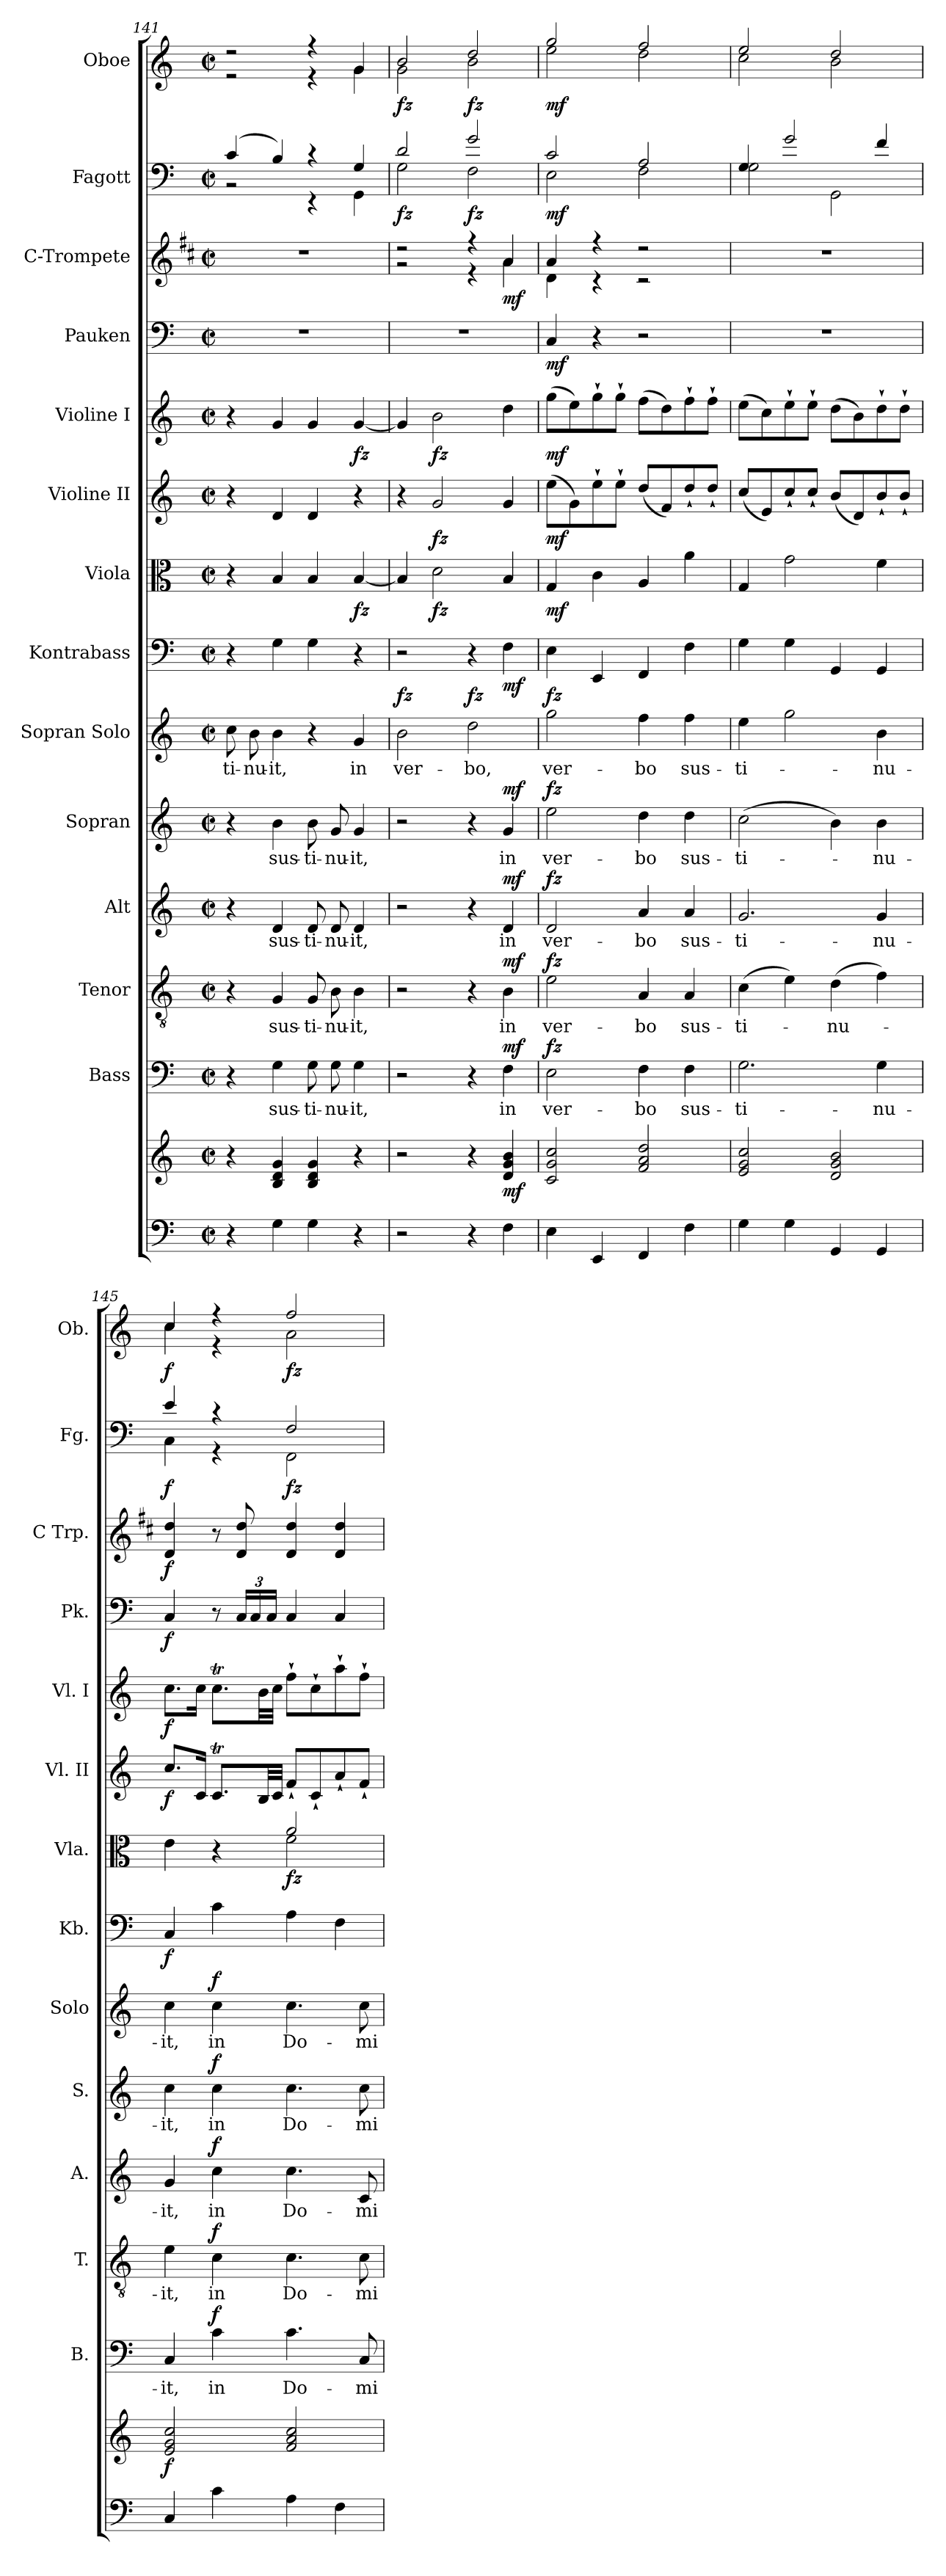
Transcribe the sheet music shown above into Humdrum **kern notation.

**kern	**kern	**dynam	**kern	**text	**dynam	**kern	**text	**dynam	**kern	**text	**dynam	**kern	**text	**dynam	**kern	**text	**dynam	**kern	**dynam	**kern	**dynam	**kern	**dynam	**kern	**dynam	**kern	**dynam	**kern	**dynam	**kern	**dynam	**kern	**dynam
*part14	*part14	*part14	*part13	*part13	*part13	*part12	*part12	*part12	*part11	*part11	*part11	*part10	*part10	*part10	*part9	*part9	*part9	*part8	*part8	*part7	*part7	*part6	*part6	*part5	*part5	*part4	*part4	*part3	*part3	*part2	*part2	*part1	*part1
*staff15	*staff14	*staff14/15	*staff13	*staff13	*staff13	*staff12	*staff12	*staff12	*staff11	*staff11	*staff11	*staff10	*staff10	*staff10	*staff9	*staff9	*staff9	*staff8	*staff8	*staff7	*staff7	*staff6	*staff6	*staff5	*staff5	*staff4	*staff4	*staff3	*staff3	*staff2	*staff2	*staff1	*staff1
*	*	*	*I"Bass	*	*	*I"Tenor	*	*	*I"Alt	*	*	*I"Sopran	*	*	*I"Sopran Solo	*	*	*I"Kontrabass	*	*I"Viola	*	*I"Violine II	*	*I"Violine I	*	*I"Pauken	*	*I"C-Trompete	*	*I"Fagott	*	*I"Oboe	*
*	*	*	*I'B.	*	*	*I'T.	*	*	*I'A.	*	*	*I'S.	*	*	*I'Solo	*	*	*I'Kb.	*	*I'Vla.	*	*I'Vl. II	*	*I'Vl. I	*	*I'Pk.	*	*I'C Trp.	*	*I'Fg.	*	*I'Ob.	*
*clefF4	*clefG2	*	*clefF4	*	*	*clefGv2	*	*	*clefG2	*	*	*clefG2	*	*	*clefG2	*	*	*clefF4	*	*clefC3	*	*clefG2	*	*clefG2	*	*clefF4	*	*clefG2	*	*clefF4	*	*clefG2	*
*	*	*	*	*	*	*	*	*	*	*	*	*	*	*	*	*	*	*ITrd7c12	*	*	*	*	*	*	*	*	*	*ITrd1c2	*	*	*	*	*
*k[]	*k[]	*	*k[]	*	*	*k[]	*	*	*k[]	*	*	*k[]	*	*	*k[]	*	*	*k[]	*	*k[]	*	*k[]	*	*k[]	*	*k[]	*	*k[]	*	*k[]	*	*k[]	*
*C:	*C:	*	*C:	*	*	*C:	*	*	*C:	*	*	*C:	*	*	*C:	*	*	*C:	*	*C:	*	*C:	*	*C:	*	*C:	*	*C:	*	*C:	*	*C:	*
*M2/2	*M2/2	*	*M2/2	*	*	*M2/2	*	*	*M2/2	*	*	*M2/2	*	*	*M2/2	*	*	*M2/2	*	*M2/2	*	*M2/2	*	*M2/2	*	*M2/2	*	*M2/2	*	*M2/2	*	*M2/2	*
*met(c|)	*met(c|)	*	*met(c|)	*	*	*met(c|)	*	*	*met(c|)	*	*	*met(c|)	*	*	*met(c|)	*	*	*met(c|)	*	*met(c|)	*	*met(c|)	*	*met(c|)	*	*met(c|)	*	*met(c|)	*	*met(c|)	*	*met(c|)	*
=141	=141	=141	=141	=141	=141	=141	=141	=141	=141	=141	=141	=141	=141	=141	=141	=141	=141	=141	=141	=141	=141	=141	=141	=141	=141	=141	=141	=141	=141	=141	=141	=141	=141
!	!	!	!	!	!	!	!	!	!	!	!	!	!	!	!	!LO:LY:b	!	!	!	!	!	!	!	!	!	!	!	!	!	!	!	!	!
*	*	*	*	*	*	*	*	*	*	*	*	*	*	*	*	*	*	*	*	*	*	*	*	*	*	*	*	*	*	*^	*	*^	*
4r	4r	.	4r	.	.	4r	.	.	4r	.	.	4r	.	.	8cc\	-ti-	.	4r	.	4r	.	4r	.	4r	.	1r	.	1r	.	(4c/	2rBB	.	2r	2r	.
!	!	!	!	!	!	!	!	!	!	!	!	!	!	!	!	!LO:LY:b	!	!	!	!	!	!	!	!	!	!	!	!	!	!	!	!	!	!	!
.	.	.	.	.	.	.	.	.	.	.	.	.	.	.	8b\	-nu-	.	.	.	.	.	.	.	.	.	.	.	.	.	.	.	.	.	.	.
!	!	!	!	!LO:LY:b	!	!	!LO:LY:b	!	!	!LO:LY:b	!	!	!LO:LY:b	!	!	!LO:LY:b	!	!	!	!	!	!	!	!	!	!	!	!	!	!	!	!	!	!	!
4G\	4B/ 4d/ 4g/	.	4G\	sus-	.	4G/	sus-	.	4d/	sus-	.	4b\	sus-	.	4b\	-it,	.	4GG\	.	4B/	.	4d/	.	4g/	.	.	.	.	.	4B/)	.	.	.	.	.
!	!	!	!	!LO:LY:b	!	!	!LO:LY:b	!	!	!LO:LY:b	!	!	!LO:LY:b	!	!	!	!	!	!	!	!	!	!	!	!	!	!	!	!	!	!	!	!	!	!
4G\	4B/ 4d/ 4g/	.	8G\	-ti-	.	8G/	-ti-	.	8d/	-ti-	.	8b\	-ti-	.	4r	.	.	4GG\	.	4B/	.	4d/	.	4g/	.	.	.	.	.	4r	4r	.	4r	4r	.
!	!	!	!	!LO:LY:b	!	!	!LO:LY:b	!	!	!LO:LY:b	!	!	!LO:LY:b	!	!	!	!	!	!	!	!	!	!	!	!	!	!	!	!	!	!	!	!	!	!
.	.	.	8G\	-nu-	.	8B\	-nu-	.	8d/	-nu-	.	8g/	-nu-	.	.	.	.	.	.	.	.	.	.	.	.	.	.	.	.	.	.	.	.	.	.
!	!	!	!	!LO:LY:b	!	!	!LO:LY:b	!	!	!LO:LY:b	!	!	!LO:LY:b	!	!	!LO:LY:b	!	!	!	!	!LO:DY:b	!	!	!	!LO:DY:b	!	!	!	!	!	!	!	!	!	!
4r	4r	.	4G\	-it,	.	4B\	-it,	.	4d/	-it,	.	4g/	-it,	.	4g/	in	.	4r	.	[4B/	fz	4r	.	[4g/	fz	.	.	.	.	4G/	4GG\	.	4g/	4g\	.
!!LO:PB:g=z	!!
=142	=142	=142	=142	=142	=142	=142	=142	=142	=142	=142	=142	=142	=142	=142	=142	=142	=142	=142	=142	=142	=142	=142	=142	=142	=142	=142	=142	=142	=142	=142	=142	=142	=142	=142	=142
!	!	!	!	!	!	!	!	!	!	!	!	!	!	!	!	!LO:LY:b	!LO:DY:a	!	!	!	!	!	!	!	!	!	!	!	!	!	!	!LO:DY:b	!	!	!LO:DY:b
*	*	*	*	*	*	*	*	*	*	*	*	*	*	*	*	*	*	*	*	*	*	*	*	*	*	*	*	*^	*	*	*	*	*	*	*
2r	2r	.	2r	.	.	2r	.	.	2r	.	.	2r	.	.	2b\	ver-	fz	2r	.	4B/]	.	4r	.	4g/]	.	1r	.	2r	2r	.	2d/	2G\	fz	2b/	2g\	fz
!	!	!	!	!	!	!	!	!	!	!	!	!	!	!	!	!	!	!	!	!	!LO:DY:b	!	!LO:DY:b	!	!LO:DY:b	!	!	!	!	!	!	!	!	!	!	!
.	.	.	.	.	.	.	.	.	.	.	.	.	.	.	.	.	.	.	.	2d\	fz	2g/	fz	2b\	fz	.	.	.	.	.	.	.	.	.	.	.
!	!	!	!	!	!	!	!	!	!	!	!	!	!	!	!	!LO:LY:b	!LO:DY:a	!	!	!	!	!	!	!	!	!	!	!	!	!	!	!	!LO:DY:b	!	!	!LO:DY:b
4r	4r	.	4r	.	.	4r	.	.	4r	.	.	4r	.	.	2dd\	-bo,	fz	4r	.	.	.	.	.	.	.	.	.	4r	4r	.	2g/	2F\	fz	2dd/	2b\	fz
!	!	!LO:DY:b	!	!LO:LY:b	!LO:DY:a	!	!LO:LY:b	!LO:DY:a	!	!LO:LY:b	!LO:DY:a	!	!LO:LY:b	!LO:DY:a	!	!	!	!	!LO:DY:b	!	!	!	!	!	!	!	!	!	!	!LO:DY:b	!	!	!	!	!	!
4F\	4d/ 4g/ 4b/	mf	4F\	in	mf	4B\	in	mf	4d/	in	mf	4g/	in	mf	.	.	.	4FF\	mf	4B/	.	4g/	.	4dd\	.	.	.	4g/	4g\	mf	.	.	.	.	.	.
=143	=143	=143	=143	=143	=143	=143	=143	=143	=143	=143	=143	=143	=143	=143	=143	=143	=143	=143	=143	=143	=143	=143	=143	=143	=143	=143	=143	=143	=143	=143	=143	=143	=143	=143	=143	=143
!	!	!	!	!LO:LY:b	!LO:DY:a	!	!LO:LY:b	!LO:DY:a	!	!LO:LY:b	!LO:DY:a	!	!LO:LY:b	!LO:DY:a	!	!LO:LY:b	!LO:DY:a	!	!	!	!LO:DY:b	!	!LO:DY:b	!	!LO:DY:b	!	!LO:DY:b	!	!	!	!	!	!LO:DY:b	!	!	!LO:DY:b
4E\	2c/ 2g/ 2cc/	.	2E\	ver-	fz	2e\	ver-	fz	2d/	ver-	fz	2ee\	ver-	fz	2gg\	ver-	fz	4EE\	.	4G/	mf	(>8ee\L	mf	(>8gg\L	mf	4C/	mf	4g/	4c\	.	2c/	2E\	mf	2gg/	2ee\	mf
.	.	.	.	.	.	.	.	.	.	.	.	.	.	.	.	.	.	.	.	.	.	8g\)	.	8ee\)	.	.	.	.	.	.	.	.	.	.	.	.
4EE/	.	.	.	.	.	.	.	.	.	.	.	.	.	.	.	.	.	4EEE/	.	4c\	.	8ee`>\	.	8gg`>\	.	4r	.	4r	4r	.	.	.	.	.	.	.
.	.	.	.	.	.	.	.	.	.	.	.	.	.	.	.	.	.	.	.	.	.	8ee`>\J	.	8gg`>\J	.	.	.	.	.	.	.	.	.	.	.	.
!	!	!	!	!LO:LY:b	!	!	!LO:LY:b	!	!	!LO:LY:b	!	!	!LO:LY:b	!	!	!LO:LY:b	!	!	!	!	!	!	!	!	!	!	!	!	!	!	!	!	!	!	!	!
4FF/	2f/ 2a/ 2dd/	.	4F\	-bo	.	4A/	-bo	.	4a/	-bo	.	4dd\	-bo	.	4ff\	-bo	.	4FFF/	.	4A/	.	(<8dd/L	.	(>8ff\L	.	2r	.	2r	2r	.	2A/	2F\	.	2ff/	2dd\	.
.	.	.	.	.	.	.	.	.	.	.	.	.	.	.	.	.	.	.	.	.	.	8f/)	.	8dd\)	.	.	.	.	.	.	.	.	.	.	.	.
!	!	!	!	!LO:LY:b	!	!	!LO:LY:b	!	!	!LO:LY:b	!	!	!LO:LY:b	!	!	!LO:LY:b	!	!	!	!	!	!	!	!	!	!	!	!	!	!	!	!	!	!	!	!
4F\	.	.	4F\	sus-	.	4A/	sus-	.	4a/	sus-	.	4dd\	sus-	.	4ff\	sus-	.	4FF\	.	4a\	.	8dd`</	.	8ff`>\	.	.	.	.	.	.	.	.	.	.	.	.
.	.	.	.	.	.	.	.	.	.	.	.	.	.	.	.	.	.	.	.	.	.	8dd`</J	.	8ff`>\J	.	.	.	.	.	.	.	.	.	.	.	.
*	*	*	*	*	*	*	*	*	*	*	*	*	*	*	*	*	*	*	*	*	*	*	*	*	*	*	*	*v	*v	*	*	*	*	*	*	*
=144	=144	=144	=144	=144	=144	=144	=144	=144	=144	=144	=144	=144	=144	=144	=144	=144	=144	=144	=144	=144	=144	=144	=144	=144	=144	=144	=144	=144	=144	=144	=144	=144	=144	=144	=144
!	!	!	!	!LO:LY:b	!	!	!LO:LY:b	!	!	!LO:LY:b	!	!	!LO:LY:b	!	!	!LO:LY:b	!	!	!	!	!	!	!	!	!	!	!	!	!	!	!	!	!	!	!
4G\	2e/ 2g/ 2cc/	.	2.G\	-ti-	.	(>4c\	-ti-	.	2.g/	-ti-	.	(>2cc\	-ti-	.	4ee\	-ti-	.	4GG\	.	4G/	.	(<8cc/L	.	(>8ee\L	.	1r	.	1r	.	4G/	2G\	.	2ee/	2cc\	.
.	.	.	.	.	.	.	.	.	.	.	.	.	.	.	.	.	.	.	.	.	.	8e/)	.	8cc\)	.	.	.	.	.	.	.	.	.	.	.
4G\	.	.	.	.	.	4e\)	.	.	.	.	.	.	.	.	2gg\	.	.	4GG\	.	2g\	.	8cc`</	.	8ee`>\	.	.	.	.	.	2g/	.	.	.	.	.
.	.	.	.	.	.	.	.	.	.	.	.	.	.	.	.	.	.	.	.	.	.	8cc`</J	.	8ee`>\J	.	.	.	.	.	.	.	.	.	.	.
!	!	!	!	!	!	!	!LO:LY:b	!	!	!	!	!	!	!	!	!	!	!	!	!	!	!	!	!	!	!	!	!	!	!	!	!	!	!	!
4GG/	2d/ 2g/ 2b/	.	.	.	.	(>4d\	-nu-	.	.	.	.	4b\)	.	.	.	.	.	4GGG/	.	.	.	(<8b/L	.	(>8dd\L	.	.	.	.	.	.	2GG\	.	2dd/	2b\	.
.	.	.	.	.	.	.	.	.	.	.	.	.	.	.	.	.	.	.	.	.	.	8d/)	.	8b\)	.	.	.	.	.	.	.	.	.	.	.
!	!	!	!	!LO:LY:b	!	!	!	!	!	!LO:LY:b	!	!	!LO:LY:b	!	!	!LO:LY:b	!	!	!	!	!	!	!	!	!	!	!	!	!	!	!	!	!	!	!
4GG/	.	.	4G\	-nu-	.	4f\)	.	.	4g/	-nu-	.	4b\	-nu-	.	4b\	-nu-	.	4GGG/	.	4f\	.	8b`</	.	8dd`>\	.	.	.	.	.	4f/	.	.	.	.	.
.	.	.	.	.	.	.	.	.	.	.	.	.	.	.	.	.	.	.	.	.	.	8b`</J	.	8dd`>\J	.	.	.	.	.	.	.	.	.	.	.
=145	=145	=145	=145	=145	=145	=145	=145	=145	=145	=145	=145	=145	=145	=145	=145	=145	=145	=145	=145	=145	=145	=145	=145	=145	=145	=145	=145	=145	=145	=145	=145	=145	=145	=145	=145
!	!	!LO:DY:b	!	!LO:LY:b	!	!	!LO:LY:b	!	!	!LO:LY:b	!	!	!LO:LY:b	!	!	!LO:LY:b	!	!	!LO:DY:b	!	!	!	!LO:DY:b	!	!LO:DY:b	!	!LO:DY:b	!	!LO:DY:b	!	!	!LO:DY:b	!	!	!LO:DY:b
*	*	*	*	*	*	*	*	*	*	*	*	*	*	*	*	*	*	*	*	*^	*	*	*	*	*	*	*	*	*	*	*	*	*	*	*
4C/	2e/ 2g/ 2cc/	f	4C/	-it,	.	4e\	-it,	.	4g/	-it,	.	4cc\	-it,	.	4cc\	-it,	.	4CC/	f	2ryy	4e\	.	8.cc/L	f	8.cc\L	f	4C/	f	4c/ 4cc/	f	4e/	4C\	f	4cc/	4cc\	f
.	.	.	.	.	.	.	.	.	.	.	.	.	.	.	.	.	.	.	.	.	.	.	16c/Jk	.	16cc\Jk	.	.	.	.	.	.	.	.	.	.	.
!	!	!	!	!LO:LY:b	!LO:DY:a	!	!LO:LY:b	!LO:DY:a	!	!LO:LY:b	!LO:DY:a	!	!LO:LY:b	!LO:DY:a	!	!LO:LY:b	!LO:DY:a	!	!	!	!	!	!	!	!	!	!	!	!	!	!	!	!	!	!	!
4c\	.	.	4c\	in	f	4c\	in	f	4cc\	in	f	4cc\	in	f	4cc\	in	f	4C\	.	.	4r	.	8.cT/L	.	8.ccT\L	.	8r	.	8r	.	4r	4r	.	4r	4r	.
.	.	.	.	.	.	.	.	.	.	.	.	.	.	.	.	.	.	.	.	.	.	.	.	.	.	.	24C/LL	.	8c/ 8cc/	.	.	.	.	.	.	.
.	.	.	.	.	.	.	.	.	.	.	.	.	.	.	.	.	.	.	.	.	.	.	.	.	.	.	24C/	.	.	.	.	.	.	.	.	.
.	.	.	.	.	.	.	.	.	.	.	.	.	.	.	.	.	.	.	.	.	.	.	32B/LL	.	32b\LL	.	.	.	.	.	.	.	.	.	.	.
.	.	.	.	.	.	.	.	.	.	.	.	.	.	.	.	.	.	.	.	.	.	.	.	.	.	.	24C/JJ	.	.	.	.	.	.	.	.	.
.	.	.	.	.	.	.	.	.	.	.	.	.	.	.	.	.	.	.	.	.	.	.	32c/JJJ	.	32cc\JJJ	.	.	.	.	.	.	.	.	.	.	.
!	!	!	!	!LO:LY:b	!	!	!LO:LY:b	!	!	!LO:LY:b	!	!	!LO:LY:b	!	!	!LO:LY:b	!	!	!	!	!	!LO:DY:b	!	!	!	!	!	!	!	!	!	!	!LO:DY:b	!	!	!LO:DY:b
4A\	2f/ 2a/ 2cc/	.	4.c\	Do-	.	4.c\	Do-	.	4.cc\	Do-	.	4.cc\	Do-	.	4.cc\	Do-	.	4AA\	.	2a/	2f\	fz	8f`</L	.	8ff`>\L	.	4C/	.	4c/ 4cc/	.	2F/	2FF\	fz	2ff/	2a\	fz
.	.	.	.	.	.	.	.	.	.	.	.	.	.	.	.	.	.	.	.	.	.	.	8c`</	.	8cc`>\	.	.	.	.	.	.	.	.	.	.	.
4F\	.	.	.	.	.	.	.	.	.	.	.	.	.	.	.	.	.	4FF\	.	.	.	.	8a`</	.	8aa`>\	.	4C/	.	4c/ 4cc/	.	.	.	.	.	.	.
!	!	!	!	!LO:LY:b	!	!	!LO:LY:b	!	!	!LO:LY:b	!	!	!LO:LY:b	!	!	!LO:LY:b	!	!	!	!	!	!	!	!	!	!	!	!	!	!	!	!	!	!	!	!
.	.	.	8C/	-mi-	.	8c\	-mi-	.	8c/	-mi-	.	8cc\	-mi-	.	8cc\	-mi-	.	.	.	.	.	.	8f`</J	.	8ff`>\J	.	.	.	.	.	.	.	.	.	.	.
*	*	*	*	*	*	*	*	*	*	*	*	*	*	*	*	*	*	*	*	*	*	*	*	*	*	*	*	*	*	*	*v	*v	*	*	*	*
*	*	*	*	*	*	*	*	*	*	*	*	*	*	*	*	*	*	*	*	*v	*v	*	*	*	*	*	*	*	*	*	*	*	*v	*v	*
=	=	=	=	=	=	=	=	=	=	=	=	=	=	=	=	=	=	=	=	=	=	=	=	=	=	=	=	=	=	=	=	=	=
*-	*-	*-	*-	*-	*-	*-	*-	*-	*-	*-	*-	*-	*-	*-	*-	*-	*-	*-	*-	*-	*-	*-	*-	*-	*-	*-	*-	*-	*-	*-	*-	*-	*-
